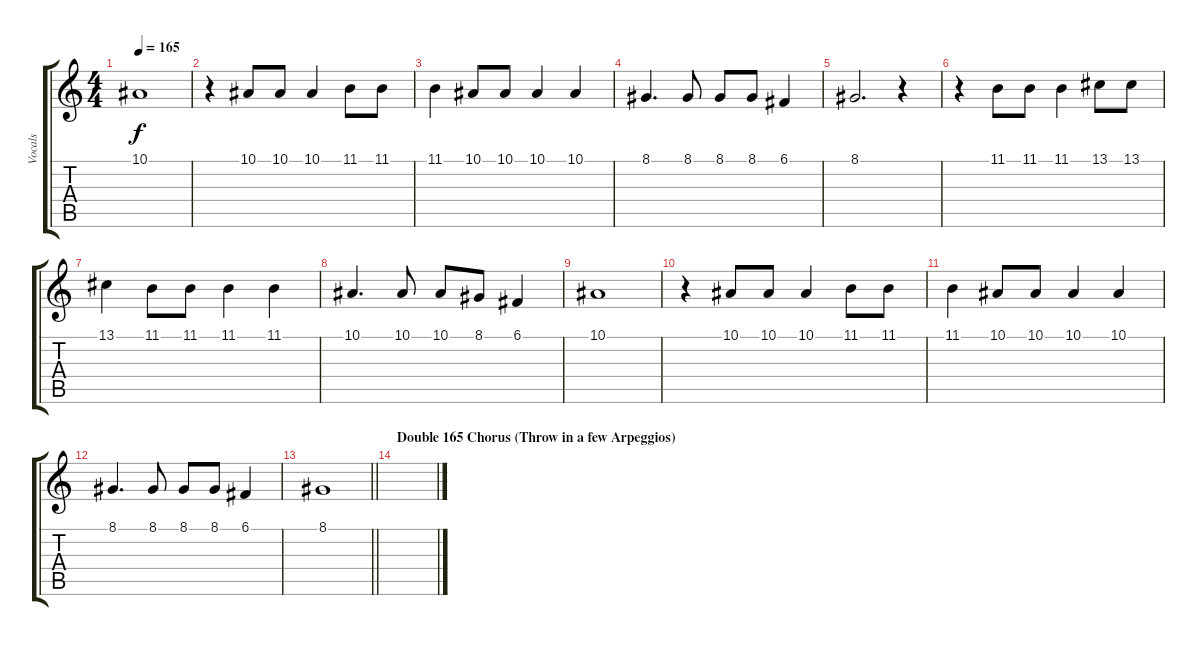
\track ("Vocals" "Vocals") {instrument lead6voice}
\staff {score tabs}
\tuning (C4 G3 Eb3 Bb2 F2 C2) {hide}
\ts (4 4)
\tempo 165
\clef g2
\ks c
10.1.1{dy f} |
r.4 10.1.8 10.1.8 10.1.4 11.1.8 11.1.8 |
11.1.4 10.1.8 10.1.8 10.1.4 10.1.4 |
8.1.4{d} 8.1.8 8.1.8 8.1.8 6.1.4 |
8.1.2{d} r.4 |
r.4 11.1.8 11.1.8 11.1.4 13.1.8 13.1.8 |
13.1.4 11.1.8 11.1.8 11.1.4 11.1.4 |
10.1.4{d} 10.1.8 10.1.8 8.1.8 6.1.4 |
10.1.1 |
r.4 10.1.8 10.1.8 10.1.4 11.1.8 11.1.8 |
11.1.4 10.1.8 10.1.8 10.1.4 10.1.4 |
8.1.4{d} 8.1.8 8.1.8 8.1.8 6.1.4 |
\barLineRight lightlight
8.1.1 |
\section ("" "Double 165 Chorus (Throw in a few Arpeggios)")
